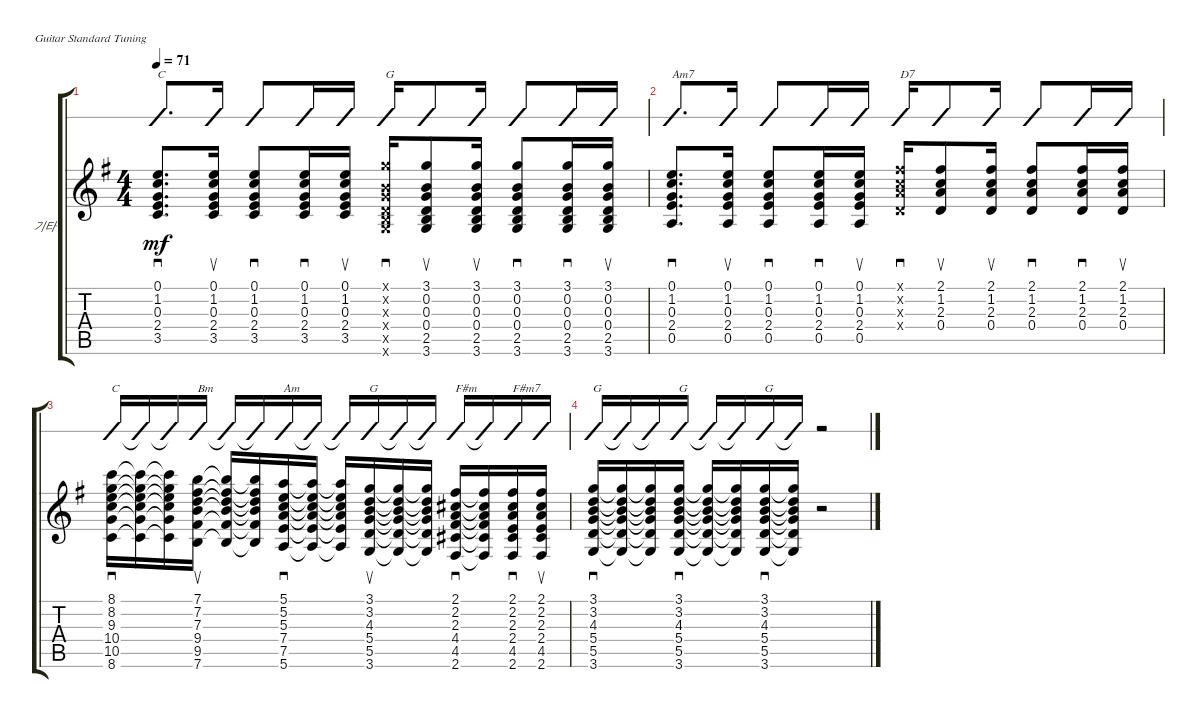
\defaultSystemsLayout 4
\bracketExtendMode groupsimilarinstruments
\firstSystemTrackNameOrientation horizontal
\otherSystemsTrackNameOrientation horizontal
\track ("기타" "기타") {instrument acousticguitarsteel}
\staff {score tabs slash}
\tuning (E4 B3 G3 D3 A2 E2)
\ts (4 4)
\tempo 71
\clef g2
\ks g
(3.5 2.4 0.3 1.2 0.1).8{d sd txt "C" dy mf} (3.5 2.4 0.3 1.2 0.1).16{su} (3.5 2.4 0.3 1.2 0.1).8{sd} (3.5 2.4 0.3 1.2 0.1).16{sd} (3.5 2.4 0.3 1.2 0.1).16{su} (3.6{x} 2.5{x} 0.4{x} 0.3{x} 0.2{x} 3.1{x}).16{sd txt "G"} (3.6 2.5 0.4 0.3 0.2 3.1).8{su} (3.6 2.5 0.4 0.3 0.2 3.1).16{su} (3.6 2.5 0.4 0.3 0.2 3.1).8{sd} (3.6 2.5 0.4 0.3 0.2 3.1).16{sd} (3.6 2.5 0.4 0.3 0.2 3.1).16{su} |
(0.5 2.4 0.3 1.2 0.1).8{d sd txt "Am7"} (0.5 2.4 0.3 1.2 0.1).16{su} (0.5 2.4 0.3 1.2 0.1).8{sd} (0.5 2.4 0.3 1.2 0.1).16{sd} (0.5 2.4 0.3 1.2 0.1).16{su} (0.4{x} 2.3{x} 1.2{x} 2.1{x}).16{sd txt "D7"} (0.4 2.3 1.2 2.1).8{su} (0.4 2.3 1.2 2.1).16{su} (0.4 2.3 1.2 2.1).8{sd} (0.4 2.3 1.2 2.1).16{sd} (0.4 2.3 1.2 2.1).16{su} |
(8.6 10.5 10.4 9.3 8.2 8.1).16{sd txt "C"} (8.6{t} 10.5{t} 10.4{t} 9.3{t} 8.2{t} 8.1{t}).16 (8.6{t} 10.5{t} 10.4{t} 9.3{t} 8.2{t} 8.1{t}).16 (7.6 9.5 9.4 7.3 7.2 7.1).16{su txt "Bm"} (7.6{t} 9.5{t} 9.4{t} 7.3{t} 7.2{t} 7.1{t}).16 (7.6{t} 9.5{t} 9.4{t} 7.3{t} 7.2{t} 7.1{t}).16 (5.6 7.5 7.4 5.3 5.2 5.1).16{sd txt "Am"} (5.6{t} 7.5{t} 7.4{t} 5.3{t} 5.2{t} 5.1{t}).16 (5.6{t} 7.5{t} 7.4{t} 5.3{t} 5.2{t} 5.1{t}).16 (3.6 5.5 5.4 4.3 3.2 3.1).16{su txt "G"} (3.6{t} 5.5{t} 5.4{t} 4.3{t} 3.2{t} 3.1{t}).16 (3.6{t} 5.5{t} 5.4{t} 4.3{t} 3.2{t} 3.1{t}).16 (2.6 4.5 4.4 2.3 2.2 2.1).16{sd txt "F#m"} (2.6{t} 4.5{t} 4.4{t} 2.3{t} 2.2{t} 2.1{t}).16 (2.6 4.5 2.4 2.3 2.2 2.1).16{sd txt "F#m7"} (2.6 4.5 2.4 2.3 2.2 2.1).16{su} |
(3.6 5.5 5.4 4.3 3.2 3.1).16{sd txt "G"} (3.6{t} 5.5{t} 5.4{t} 4.3{t} 3.2{t} 3.1{t}).16 (3.6{t} 5.5{t} 5.4{t} 4.3{t} 3.2{t} 3.1{t}).16 (3.6 5.5 5.4 4.3 3.2 3.1).16{sd txt "G"} (3.6{t} 5.5{t} 5.4{t} 4.3{t} 3.2{t} 3.1{t}).16 (3.6{t} 5.5{t} 5.4{t} 4.3{t} 3.2{t} 3.1{t}).16 (3.6 5.5 5.4 4.3 3.2 3.1).16{sd txt "G"} (3.6{t} 5.5{t} 5.4{t} 4.3{t} 3.2{t} 3.1{t}).16 r.2
